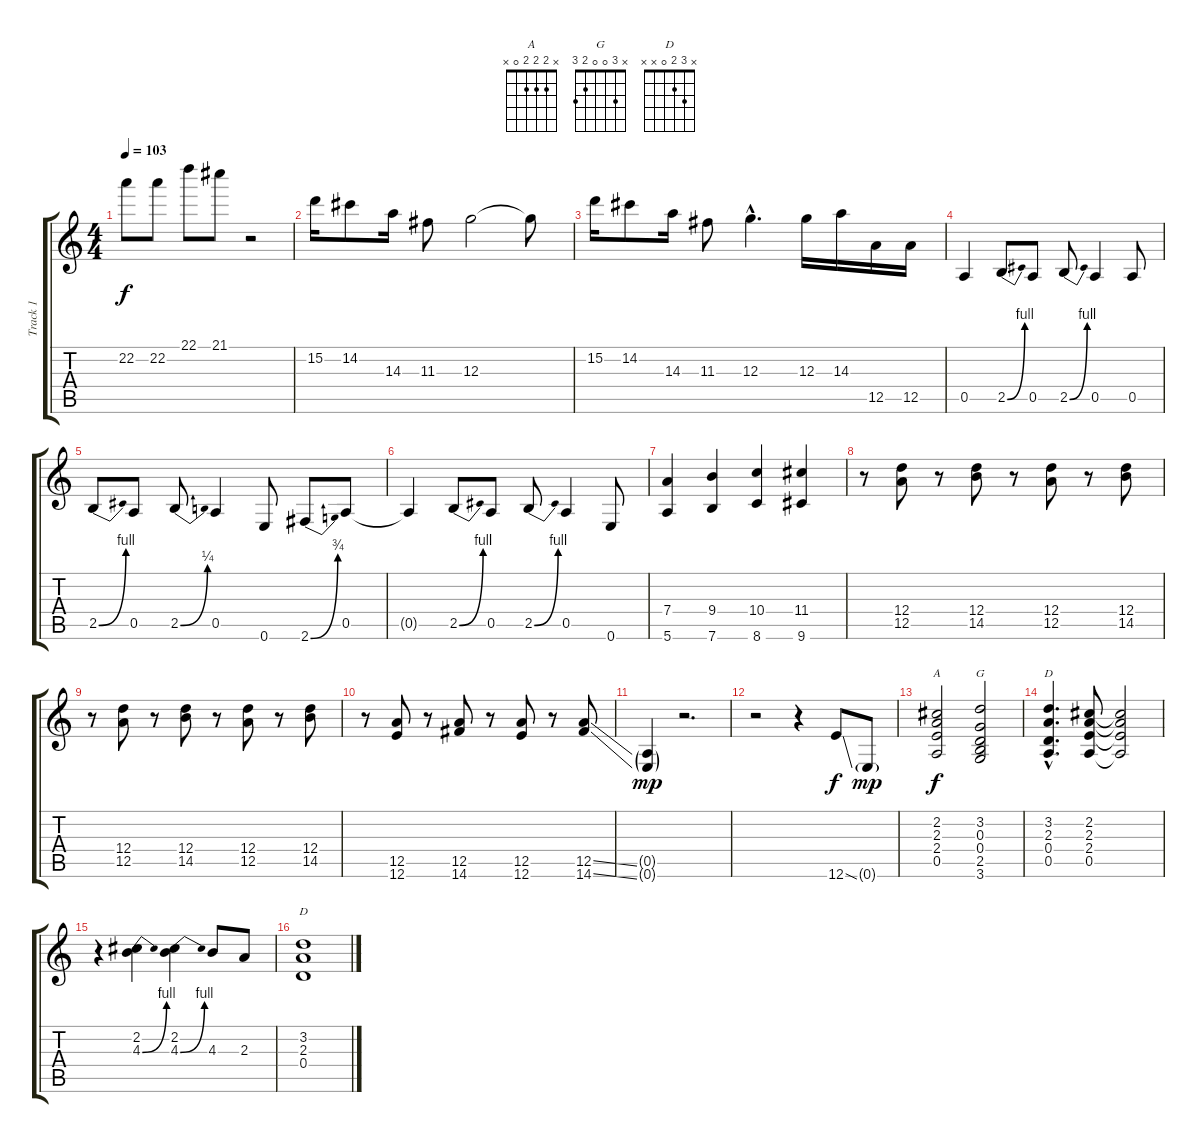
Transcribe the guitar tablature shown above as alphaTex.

\track ("Track 1" "Track 1") {instrument overdrivenguitar}
\staff {score tabs}
\tuning (E4 B3 G3 D3 A2 E2) {hide}
\chord ("A" x 2 2 2 0 x)
\chord ("G" x 3 0 0 2 3)
\chord ("D" x 3 2 0 0 x)
\chord ("D" x 3 2 0 x x)
\ts (4 4)
\tempo 103
\clef g2
\ks c
22.2.8{dy f} 22.2.8 22.1.8 21.1.8 r.2 |
15.2.16 14.2.8 14.3.16 11.3.8 12.3.2 12.3{t}.8 |
15.2.16 14.2.8 14.3.16 11.3.8 12.3{hac}.4{d} 12.3.16 14.3.16 12.5.16 12.5.16 |
0.5.4 2.5{be (bend 0 0 60 4)}.8 0.5.8 2.5{be (bend 0 0 60 4)}.8 0.5.4 0.5.8 |
2.5{be (bend 0 0 60 4)}.8 0.5.8 2.5{be (bend 0 0 60 1)}.8 0.5.4 0.6.8 2.6{be (bend 0 0 60 3)}.8 0.5.8 |
0.5{t}.4 2.5{be (bend 0 0 60 4)}.8 0.5.8 2.5{be (bend 0 0 60 4)}.8 0.5.4 0.6.8 |
(7.4 5.6).4 (9.4 7.6).4 (10.4 8.6).4 (11.4 9.6).4 |
r.8 (12.4 12.5).8 r.8 (12.4 14.5).8 r.8 (12.4 12.5).8 r.8 (12.4 14.5).8 |
r.8 (12.4 12.5).8 r.8 (12.4 14.5).8 r.8 (12.4 12.5).8 r.8 (12.4 14.5).8 |
r.8 (12.5 12.6).8 r.8 (12.5 14.6).8 r.8 (12.5 12.6).8 r.8 (12.5{ss} 14.6{ss}).8 |
(0.5{g} 0.6{g}).4{dy mp} r.2{d} |
r.2 r.4 12.6{ss}.8{dy f} 0.6{g}.8{dy mp} |
(2.2 2.3 2.4 0.5).2{ch "A" dy f} (3.2 0.3 0.4 2.5 3.6).2{ch "G"} |
(3.2{hac} 2.3{hac} 0.4{hac} 0.5{hac}).4{d ch "D"} (2.2 2.3 2.4 0.5).8 (2.2{t} 2.3{t} 2.4{t} 0.5{t}).2 |
r.4 (2.2 4.3{be (bend 0 0 60 4)}).4 (2.2 4.3{be (bend 0 0 60 4)}).4 4.3.8 2.3.8 |
(3.2 2.3 0.4).1{ch "D"}
